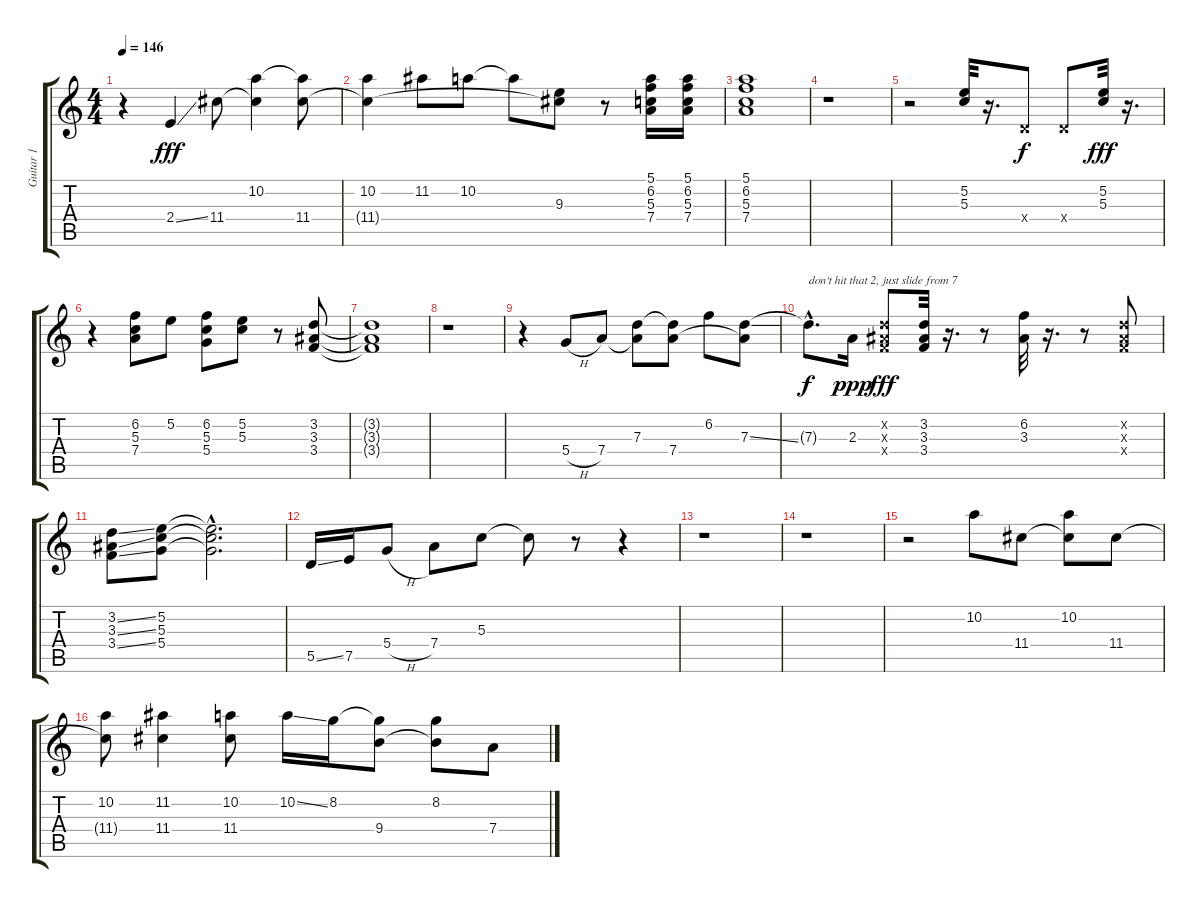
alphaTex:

\track ("Guitar 1" "Guitar 1") {instrument electricguitarclean}
\staff {score tabs}
\tuning (E4 B3 G3 D3 A2 E2) {hide}
\ts (4 4)
\tempo 146
\clef g2
\ks c
r.4{dy f} 2.4{ss}.4{dy fff} 11.4.8 (10.2 11.4{t}).4 (10.2{t} 11.4).8 |
(10.2 11.4{t}).4 11.2.8 10.2.8 10.2{t}.8 (9.3 11.4{t}).8 r.8 (5.1 6.2 5.3 7.4).16 (5.1 6.2 5.3 7.4).16 |
(5.1 6.2 5.3 7.4).1 |
r.1 |
r.2 (5.2 5.3).32 r.16{d} 0.4{x}.8{dy f} 0.4{x}.8 (5.2 5.3).32{dy fff} r.16{d} |
r.4 (6.2 5.3 7.4).8 5.2.8 (6.2 5.3 5.4).8 (5.2 5.3).8 r.8 (3.2 3.3 3.4).8 |
(3.2{t} 3.3{t} 3.4{t}).1 |
r.1 |
r.4 5.4{h}.8 7.4.8 (7.3 7.4{t}).8 (7.3{t} 7.4).8 6.2.8 (7.3{ss} 7.4{t}).8 |
7.3{hac t}.8{d txt "don't hit that 2, just slide from 7" dy f} 2.3.16{dy ppp} (3.2{x} 3.3{x} 3.4{x}).8{dy fff} (3.2 3.3 3.4).32 r.16{d} r.8 (6.2 3.3).32 r.16{d} r.8 (3.2{x} 3.3{x} 3.4{x}).8 |
(3.2{ss} 3.3{ss} 3.4{ss}).8 (5.2 5.3 5.4).8 (5.2{hac t} 5.3{hac t} 5.4{hac t}).2{d} |
5.5{ss}.16 7.5.16 5.4{h}.8 7.4.8 5.3.8 5.3{t}.8 r.8 r.4 |
r.1 |
r.1 |
r.2 10.2.8 11.4.8 (10.2 11.4{t}).8 11.4.8 |
(10.2 11.4{t}).8 (11.2 11.4).4 (10.2 11.4).8 10.2{ss}.16 8.2.16 (8.2{t} 9.4).8 (8.2 9.4{t}).8 7.4.8
